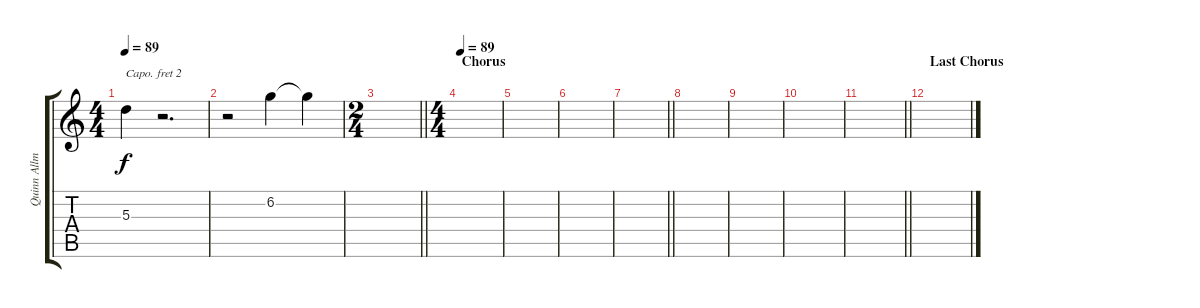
\track ("Quinn Allman #2" "Quinn Allm") {instrument electricguitarjazz}
\staff {score tabs}
\capo 2
\tuning (E4 B3 G3 D3 A2 D2) {hide}
\ts (4 4)
\tempo 89
\clef g2
\ks c
5.3.4{dy f} r.2{d} |
r.2 6.2.4 6.2{t}.4 |
\ts (2 4)
\barLineRight lightlight
|
\ts (4 4)
\section ("" "Chorus")
\tempo 89
|
|
|
\barLineRight lightlight
|
|
|
|
\barLineRight lightlight
|
\section ("" "Last Chorus")
